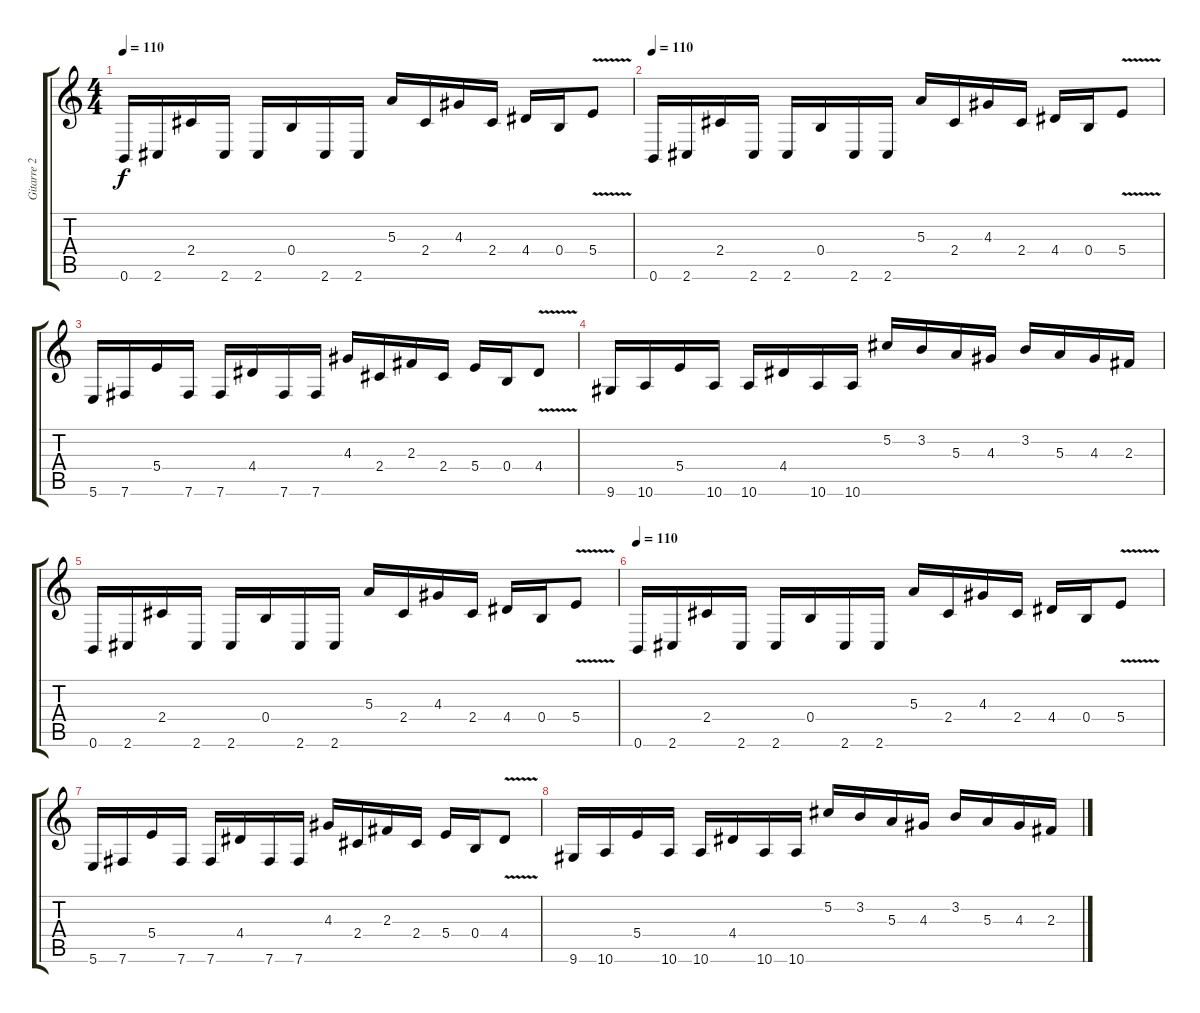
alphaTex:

\track ("Gitarre 2" "Gitarre 2") {instrument distortionguitar}
\staff {score tabs}
\tuning (Db4 Ab3 E3 B2 Gb2 B1) {hide}
\ts (4 4)
\tempo 110
\clef g2
\ks c
0.6.16{dy f} 2.6.16 2.4.16 2.6.16 2.6.16 0.4.16 2.6.16 2.6.16 5.3.16 2.4.16 4.3.16 2.4.16 4.4.16 0.4.16 5.4{v}.8 |
\tempo 110
0.6.16 2.6.16 2.4.16 2.6.16 2.6.16 0.4.16 2.6.16 2.6.16 5.3.16 2.4.16 4.3.16 2.4.16 4.4.16 0.4.16 5.4{v}.8 |
5.6.16 7.6.16 5.4.16 7.6.16 7.6.16 4.4.16 7.6.16 7.6.16 4.3.16 2.4.16 2.3.16 2.4.16 5.4.16 0.4.16 4.4{v}.8 |
9.6.16 10.6.16 5.4.16 10.6.16 10.6.16 4.4.16 10.6.16 10.6.16 5.2.16 3.2.16 5.3.16 4.3.16 3.2.16 5.3.16 4.3.16 2.3.16 |
0.6.16 2.6.16 2.4.16 2.6.16 2.6.16 0.4.16 2.6.16 2.6.16 5.3.16 2.4.16 4.3.16 2.4.16 4.4.16 0.4.16 5.4{v}.8 |
\tempo 110
0.6.16 2.6.16 2.4.16 2.6.16 2.6.16 0.4.16 2.6.16 2.6.16 5.3.16 2.4.16 4.3.16 2.4.16 4.4.16 0.4.16 5.4{v}.8 |
5.6.16 7.6.16 5.4.16 7.6.16 7.6.16 4.4.16 7.6.16 7.6.16 4.3.16 2.4.16 2.3.16 2.4.16 5.4.16 0.4.16 4.4{v}.8 |
9.6.16 10.6.16 5.4.16 10.6.16 10.6.16 4.4.16 10.6.16 10.6.16 5.2.16 3.2.16 5.3.16 4.3.16 3.2.16 5.3.16 4.3.16 2.3.16
